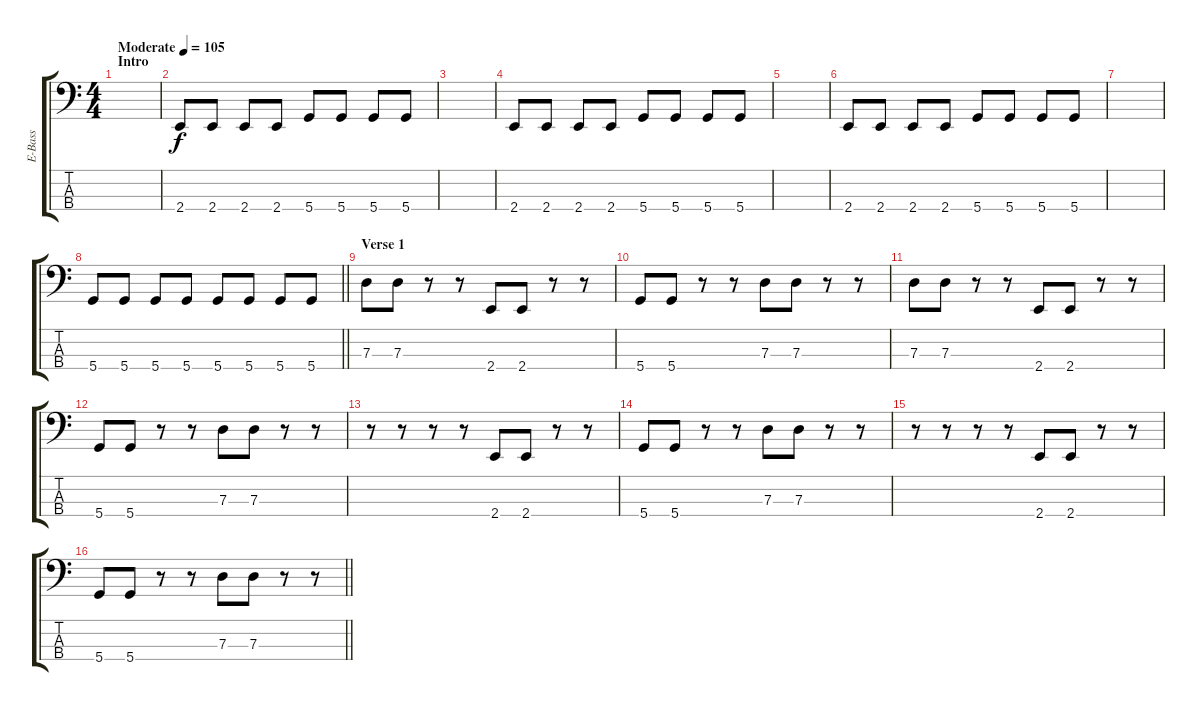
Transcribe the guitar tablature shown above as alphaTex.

\track ("E-Bass" "E-Bass") {instrument slapbass2}
\staff {score tabs}
\tuning (F2 C2 G1 D1) {hide}
\ts (4 4)
\section ("" "Intro")
\tempo (105 "Moderate")
\clef f4
\ks c
|
2.4.8 2.4.8 2.4.8 2.4.8 5.4.8 5.4.8 5.4.8 5.4.8 |
|
2.4.8 2.4.8 2.4.8 2.4.8 5.4.8 5.4.8 5.4.8 5.4.8 |
|
2.4.8 2.4.8 2.4.8 2.4.8 5.4.8 5.4.8 5.4.8 5.4.8 |
|
\barLineRight lightlight
5.4.8 5.4.8 5.4.8 5.4.8 5.4.8 5.4.8 5.4.8 5.4.8 |
\section ("" "Verse 1")
7.3.8 7.3.8 r.8 r.8 2.4.8 2.4.8 r.8 r.8 |
5.4.8 5.4.8 r.8 r.8 7.3.8 7.3.8 r.8 r.8 |
7.3.8 7.3.8 r.8 r.8 2.4.8 2.4.8 r.8 r.8 |
5.4.8 5.4.8 r.8 r.8 7.3.8 7.3.8 r.8 r.8 |
r.8 r.8 r.8 r.8 2.4.8 2.4.8 r.8 r.8 |
5.4.8 5.4.8 r.8 r.8 7.3.8 7.3.8 r.8 r.8 |
r.8 r.8 r.8 r.8 2.4.8 2.4.8 r.8 r.8 |
\barLineRight lightlight
5.4.8 5.4.8 r.8 r.8 7.3.8 7.3.8 r.8 r.8
